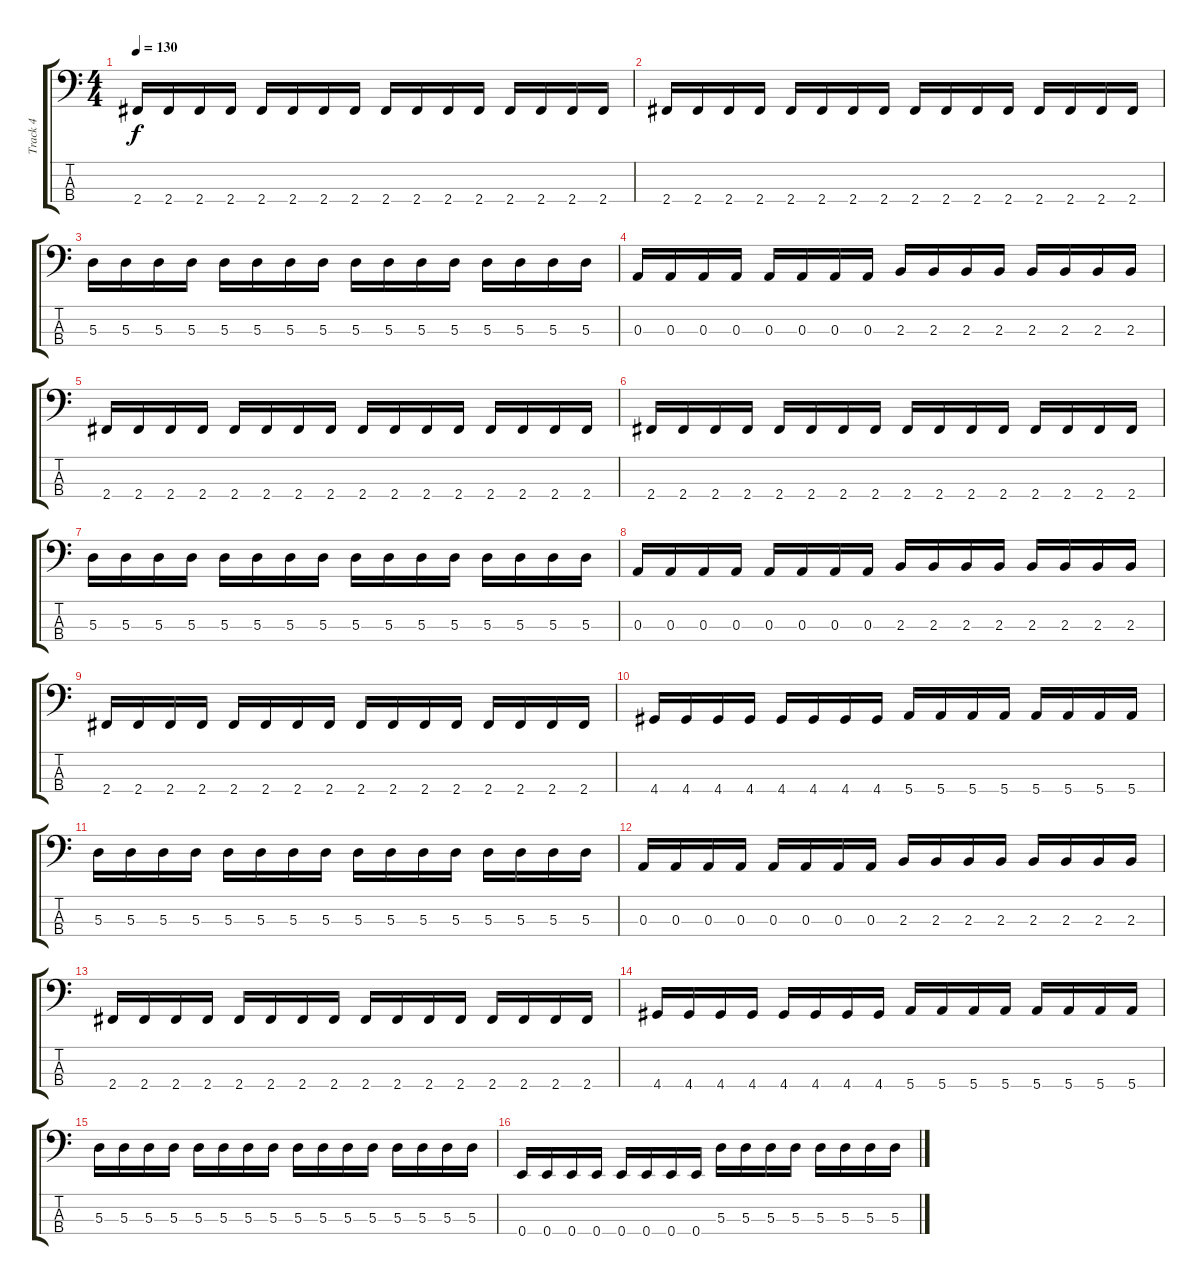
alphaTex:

\track ("Track 4" "Track 4") {instrument electricbasspick}
\staff {score tabs}
\tuning (G2 D2 A1 E1) {hide}
\ts (4 4)
\tempo 130
\clef f4
\ks c
2.4.16{dy f} 2.4.16 2.4.16 2.4.16 2.4.16 2.4.16 2.4.16 2.4.16 2.4.16 2.4.16 2.4.16 2.4.16 2.4.16 2.4.16 2.4.16 2.4.16 |
2.4.16 2.4.16 2.4.16 2.4.16 2.4.16 2.4.16 2.4.16 2.4.16 2.4.16 2.4.16 2.4.16 2.4.16 2.4.16 2.4.16 2.4.16 2.4.16 |
5.3.16 5.3.16 5.3.16 5.3.16 5.3.16 5.3.16 5.3.16 5.3.16 5.3.16 5.3.16 5.3.16 5.3.16 5.3.16 5.3.16 5.3.16 5.3.16 |
0.3.16 0.3.16 0.3.16 0.3.16 0.3.16 0.3.16 0.3.16 0.3.16 2.3.16 2.3.16 2.3.16 2.3.16 2.3.16 2.3.16 2.3.16 2.3.16 |
2.4.16 2.4.16 2.4.16 2.4.16 2.4.16 2.4.16 2.4.16 2.4.16 2.4.16 2.4.16 2.4.16 2.4.16 2.4.16 2.4.16 2.4.16 2.4.16 |
2.4.16 2.4.16 2.4.16 2.4.16 2.4.16 2.4.16 2.4.16 2.4.16 2.4.16 2.4.16 2.4.16 2.4.16 2.4.16 2.4.16 2.4.16 2.4.16 |
5.3.16 5.3.16 5.3.16 5.3.16 5.3.16 5.3.16 5.3.16 5.3.16 5.3.16 5.3.16 5.3.16 5.3.16 5.3.16 5.3.16 5.3.16 5.3.16 |
0.3.16 0.3.16 0.3.16 0.3.16 0.3.16 0.3.16 0.3.16 0.3.16 2.3.16 2.3.16 2.3.16 2.3.16 2.3.16 2.3.16 2.3.16 2.3.16 |
2.4.16 2.4.16 2.4.16 2.4.16 2.4.16 2.4.16 2.4.16 2.4.16 2.4.16 2.4.16 2.4.16 2.4.16 2.4.16 2.4.16 2.4.16 2.4.16 |
4.4.16 4.4.16 4.4.16 4.4.16 4.4.16 4.4.16 4.4.16 4.4.16 5.4.16 5.4.16 5.4.16 5.4.16 5.4.16 5.4.16 5.4.16 5.4.16 |
5.3.16 5.3.16 5.3.16 5.3.16 5.3.16 5.3.16 5.3.16 5.3.16 5.3.16 5.3.16 5.3.16 5.3.16 5.3.16 5.3.16 5.3.16 5.3.16 |
0.3.16 0.3.16 0.3.16 0.3.16 0.3.16 0.3.16 0.3.16 0.3.16 2.3.16 2.3.16 2.3.16 2.3.16 2.3.16 2.3.16 2.3.16 2.3.16 |
2.4.16 2.4.16 2.4.16 2.4.16 2.4.16 2.4.16 2.4.16 2.4.16 2.4.16 2.4.16 2.4.16 2.4.16 2.4.16 2.4.16 2.4.16 2.4.16 |
4.4.16 4.4.16 4.4.16 4.4.16 4.4.16 4.4.16 4.4.16 4.4.16 5.4.16 5.4.16 5.4.16 5.4.16 5.4.16 5.4.16 5.4.16 5.4.16 |
5.3.16 5.3.16 5.3.16 5.3.16 5.3.16 5.3.16 5.3.16 5.3.16 5.3.16 5.3.16 5.3.16 5.3.16 5.3.16 5.3.16 5.3.16 5.3.16 |
0.4.16 0.4.16 0.4.16 0.4.16 0.4.16 0.4.16 0.4.16 0.4.16 5.3.16 5.3.16 5.3.16 5.3.16 5.3.16 5.3.16 5.3.16 5.3.16
